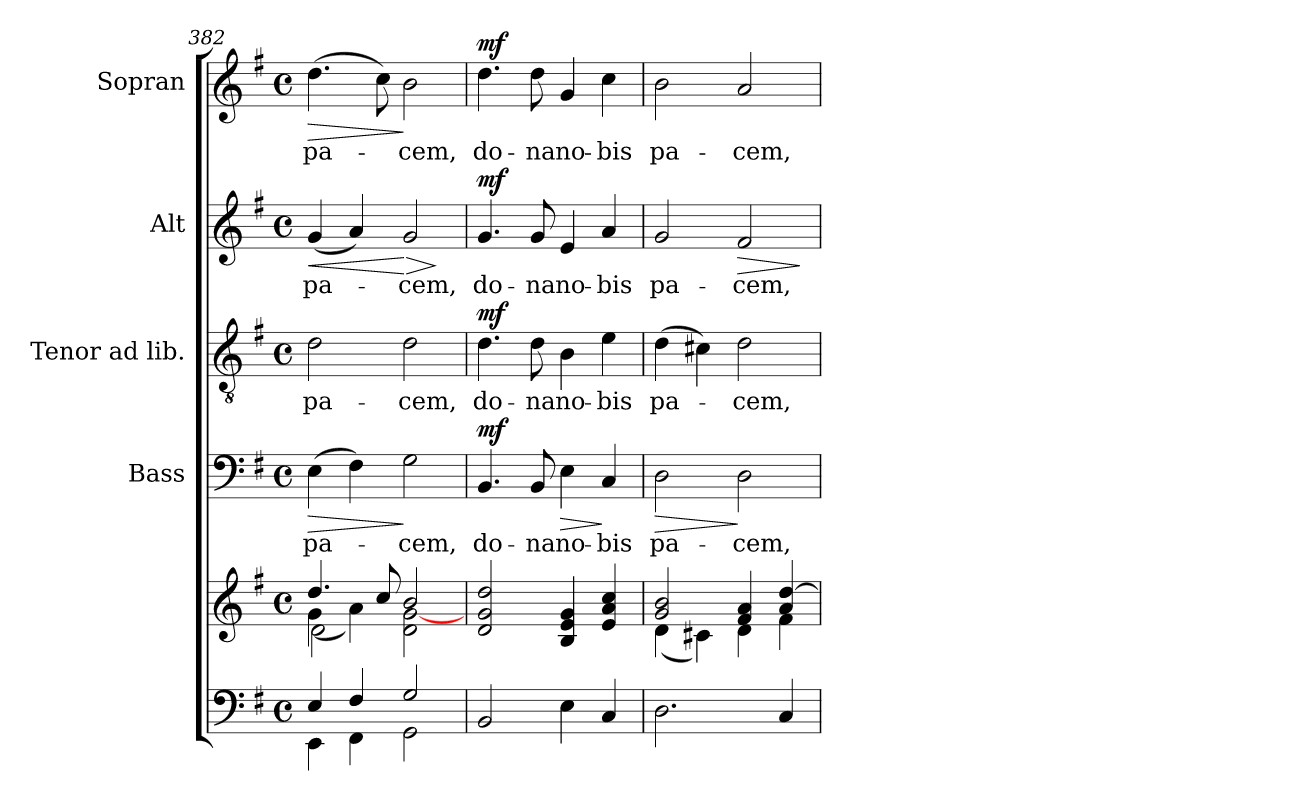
**kern	**kern	**kern	**text	**dynam	**kern	**text	**dynam	**kern	**text	**dynam	**kern	**text	**dynam
*part5	*part5	*part4	*part4	*part4	*part3	*part3	*part3	*part2	*part2	*part2	*part1	*part1	*part1
*staff6	*staff5	*staff4	*staff4	*staff4	*staff3	*staff3	*staff3	*staff2	*staff2	*staff2	*staff1	*staff1	*staff1
*	*	*I"Bass	*	*	*I"Tenor ad lib.	*	*	*I"Alt	*	*	*I"Sopran	*	*
*	*	*I'B.	*	*	*I'T.	*	*	*I'A.	*	*	*I'S.	*	*
*clefF4	*clefG2	*clefF4	*	*	*clefGv2	*	*	*clefG2	*	*	*clefG2	*	*
*k[f#]	*k[f#]	*k[f#]	*	*	*k[f#]	*	*	*k[f#]	*	*	*k[f#]	*	*
*G:	*G:	*G:	*	*	*G:	*	*	*G:	*	*	*G:	*	*
*M4/4	*M4/4	*M4/4	*	*	*M4/4	*	*	*M4/4	*	*	*M4/4	*	*
*met(c)	*met(c)	*met(c)	*	*	*met(c)	*	*	*met(c)	*	*	*met(c)	*	*
=382	=382	=382	=382	=382	=382	=382	=382	=382	=382	=382	=382	=382	=382
*^	*^	*	*	*	*	*	*	*	*	*	*	*	*
*	*	*	*^	*	*	*	*	*	*	*	*	*	*	*	*
!	!	!	!	!	!	!LO:LY:b	!LO:HP:b	!	!LO:LY:b	!	!	!LO:LY:b	!LO:HP:b	!	!LO:LY:b	!LO:HP:b
4E/	4EE\	4.dd/	(>4g\	2d\	(>4E\	pa-	>	2d\	pa-	.	(<4g/	pa-	<	(>4.dd\	pa-	>
4F#/	4FF#\	.	4a\)	.	4F#\)	.	.	.	.	.	4a/)	.	.	.	.	.
.	.	8cc/	.	.	.	.	.	.	.	.	.	.	.	8cc\)	.	.
!	!	!	!	!	!	!LO:LY:b	!	!	!LO:LY:b	!	!	!LO:LY:b	!LO:HP:n=1:b	!	!LO:LY:b	!
2G/	2GG\	2b/	2d\ [<2g\	2ryy	2G\	-cem,	]	2d\	-cem,	.	2g/	-cem,	[ >	2b\	-cem,	]
*v	*v	*	*	*	*	*	*	*	*	*	*	*	*	*	*	*
*	*v	*v	*v	*	*	*	*	*	*	*	*	*	*	*	*
.	.	.	.	.	.	.	.	.	.	]	.	.	.
!!LO:PB:g=z
=383	=383	=383	=383	=383	=383	=383	=383	=383	=383	=383	=383	=383	=383
!	!	!	!LO:LY:b	!LO:DY:a	!	!LO:LY:b	!LO:DY:a	!	!LO:LY:b	!LO:DY:a	!	!LO:LY:b	!LO:DY:a
2BB/	2d/ 2g/ 2dd/	4.BB/	do-	mf	4.d\	do-	mf	4.g/	do-	mf	4.dd\	do-	mf
!	!	!	!LO:LY:b	!	!	!LO:LY:b	!	!	!LO:LY:b	!	!	!LO:LY:b	!
.	.	8BB/	-na	.	8d\	-na	.	8g/	-na	.	8dd\	-na	.
!	!	!	!LO:LY:b	!LO:HP:b	!	!LO:LY:b	!	!	!LO:LY:b	!	!	!LO:LY:b	!
4E\	4B/ 4e/ 4g/	4E\	no-	>	4B\	no-	.	4e/	no-	.	4g/	no-	.
!	!	!	!LO:LY:b	!	!	!LO:LY:b	!	!	!LO:LY:b	!	!	!LO:LY:b	!
4C/	4e/ 4a/ 4cc/	4C/	-bis	]	4e\	-bis	.	4a/	-bis	.	4cc\	-bis	.
=384	=384	=384	=384	=384	=384	=384	=384	=384	=384	=384	=384	=384	=384
*	*^	*	*	*	*	*	*	*	*	*	*	*	*
!	!	!	!	!LO:LY:b	!LO:HP:b	!	!LO:LY:b	!	!	!LO:LY:b	!	!	!LO:LY:b	!
2.D\	2g/ 2b/	(<4d\	2D\	pa-	>	(>4d\	pa-	.	2g/	pa-	.	2b\	pa-	.
.	.	4c#X\)	.	.	.	4c#X\)	.	.	.	.	.	.	.	.
!	!	!	!	!LO:LY:b	!	!	!LO:LY:b	!	!	!LO:LY:b	!LO:HP:b	!	!LO:LY:b	!
.	4f#/ 4a/	4d\	2D\	-cem,	]	2d\	-cem,	.	2f#/	-cem,	>	2a/	-cem,	.
4C/	4a/ [>4dd/	4f#\	.	.	.	.	.	.	.	.	.	.	.	.
*	*v	*v	*	*	*	*	*	*	*	*	*	*	*	*
.	.	.	.	.	.	.	.	.	.	]	.	.	.
=	=	=	=	=	=	=	=	=	=	=	=	=	=
*-	*-	*-	*-	*-	*-	*-	*-	*-	*-	*-	*-	*-	*-
